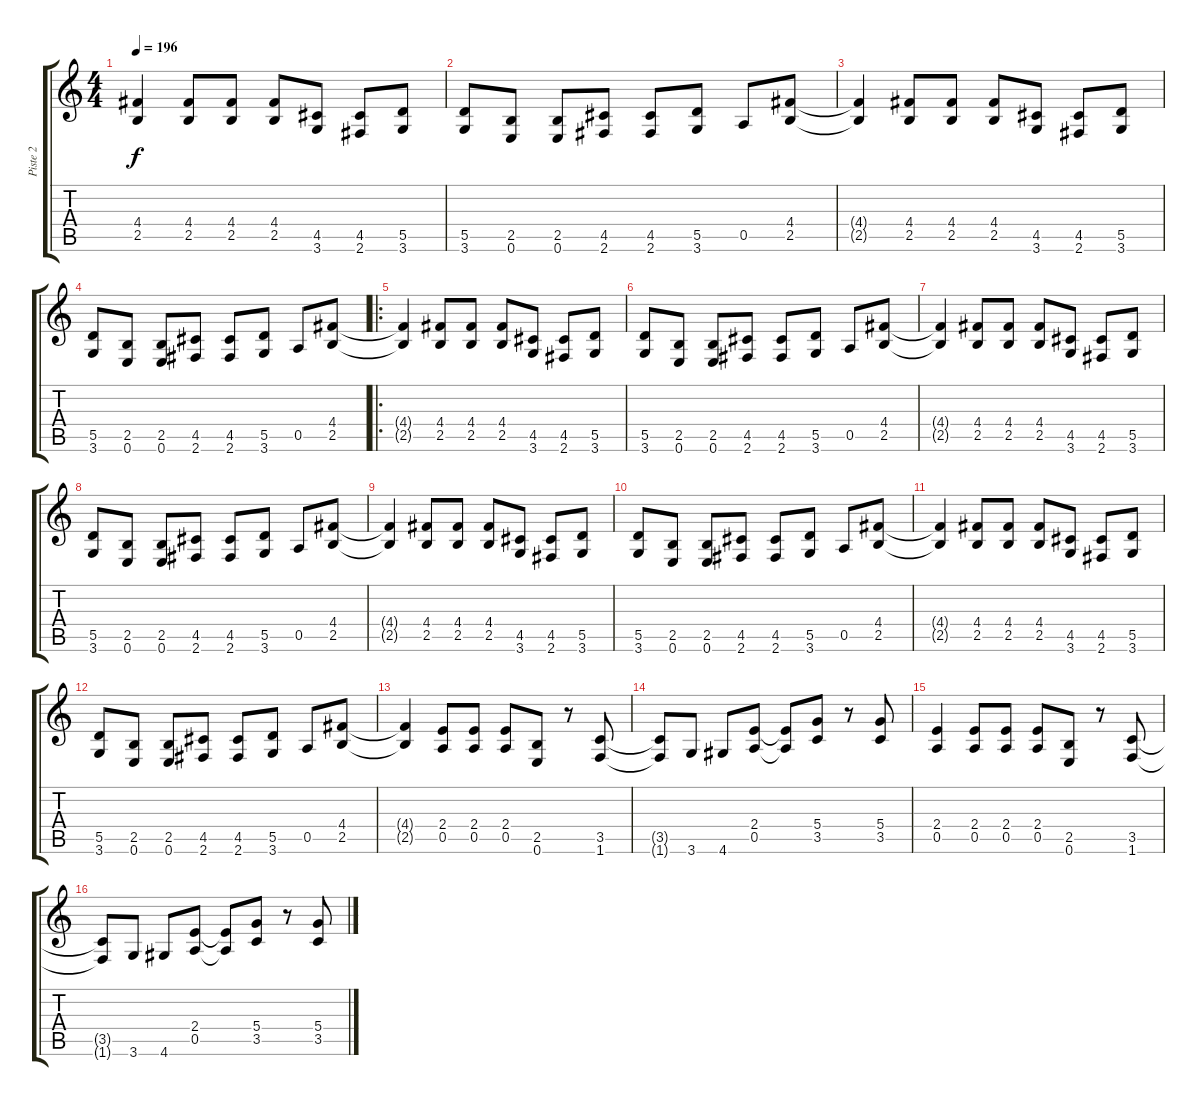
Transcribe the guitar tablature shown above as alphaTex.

\track ("Piste 2" "Piste 2") {instrument distortionguitar}
\staff {score tabs}
\tuning (E4 B3 G3 D3 A2 E2) {hide}
\ts (4 4)
\tempo 196
\clef g2
\ks c
(4.4{t} 2.5{t}).4{dy f} (4.4 2.5).8 (4.4 2.5).8 (4.4 2.5).8 (4.5 3.6).8 (4.5 2.6).8 (5.5 3.6).8 |
(5.5 3.6).8 (2.5 0.6).8 (2.5 0.6).8 (4.5 2.6).8 (4.5 2.6).8 (5.5 3.6).8 0.5.8 (4.4 2.5).8 |
(4.4{t} 2.5{t}).4 (4.4 2.5).8 (4.4 2.5).8 (4.4 2.5).8 (4.5 3.6).8 (4.5 2.6).8 (5.5 3.6).8 |
(5.5 3.6).8 (2.5 0.6).8 (2.5 0.6).8 (4.5 2.6).8 (4.5 2.6).8 (5.5 3.6).8 0.5.8 (4.4 2.5).8 |
\ro
(4.4{t} 2.5{t}).4 (4.4 2.5).8 (4.4 2.5).8 (4.4 2.5).8 (4.5 3.6).8 (4.5 2.6).8 (5.5 3.6).8 |
(5.5 3.6).8 (2.5 0.6).8 (2.5 0.6).8 (4.5 2.6).8 (4.5 2.6).8 (5.5 3.6).8 0.5.8 (4.4 2.5).8 |
(4.4{t} 2.5{t}).4 (4.4 2.5).8 (4.4 2.5).8 (4.4 2.5).8 (4.5 3.6).8 (4.5 2.6).8 (5.5 3.6).8 |
(5.5 3.6).8 (2.5 0.6).8 (2.5 0.6).8 (4.5 2.6).8 (4.5 2.6).8 (5.5 3.6).8 0.5.8 (4.4 2.5).8 |
(4.4{t} 2.5{t}).4 (4.4 2.5).8 (4.4 2.5).8 (4.4 2.5).8 (4.5 3.6).8 (4.5 2.6).8 (5.5 3.6).8 |
(5.5 3.6).8 (2.5 0.6).8 (2.5 0.6).8 (4.5 2.6).8 (4.5 2.6).8 (5.5 3.6).8 0.5.8 (4.4 2.5).8 |
(4.4{t} 2.5{t}).4 (4.4 2.5).8 (4.4 2.5).8 (4.4 2.5).8 (4.5 3.6).8 (4.5 2.6).8 (5.5 3.6).8 |
(5.5 3.6).8 (2.5 0.6).8 (2.5 0.6).8 (4.5 2.6).8 (4.5 2.6).8 (5.5 3.6).8 0.5.8 (4.4 2.5).8 |
(4.4{t} 2.5{t}).4 (2.4 0.5).8 (2.4 0.5).8 (2.4 0.5).8 (2.5 0.6).8 r.8 (3.5 1.6).8 |
(3.5{t} 1.6{t}).8 3.6.8 4.6.8 (2.4 0.5).8 (2.4{t} 0.5{t}).8 (5.4 3.5).8 r.8 (5.4 3.5).8 |
(2.4 0.5).4 (2.4 0.5).8 (2.4 0.5).8 (2.4 0.5).8 (2.5 0.6).8 r.8 (3.5 1.6).8 |
(3.5{t} 1.6{t}).8 3.6.8 4.6.8 (2.4 0.5).8 (2.4{t} 0.5{t}).8 (5.4 3.5).8 r.8 (5.4 3.5).8
